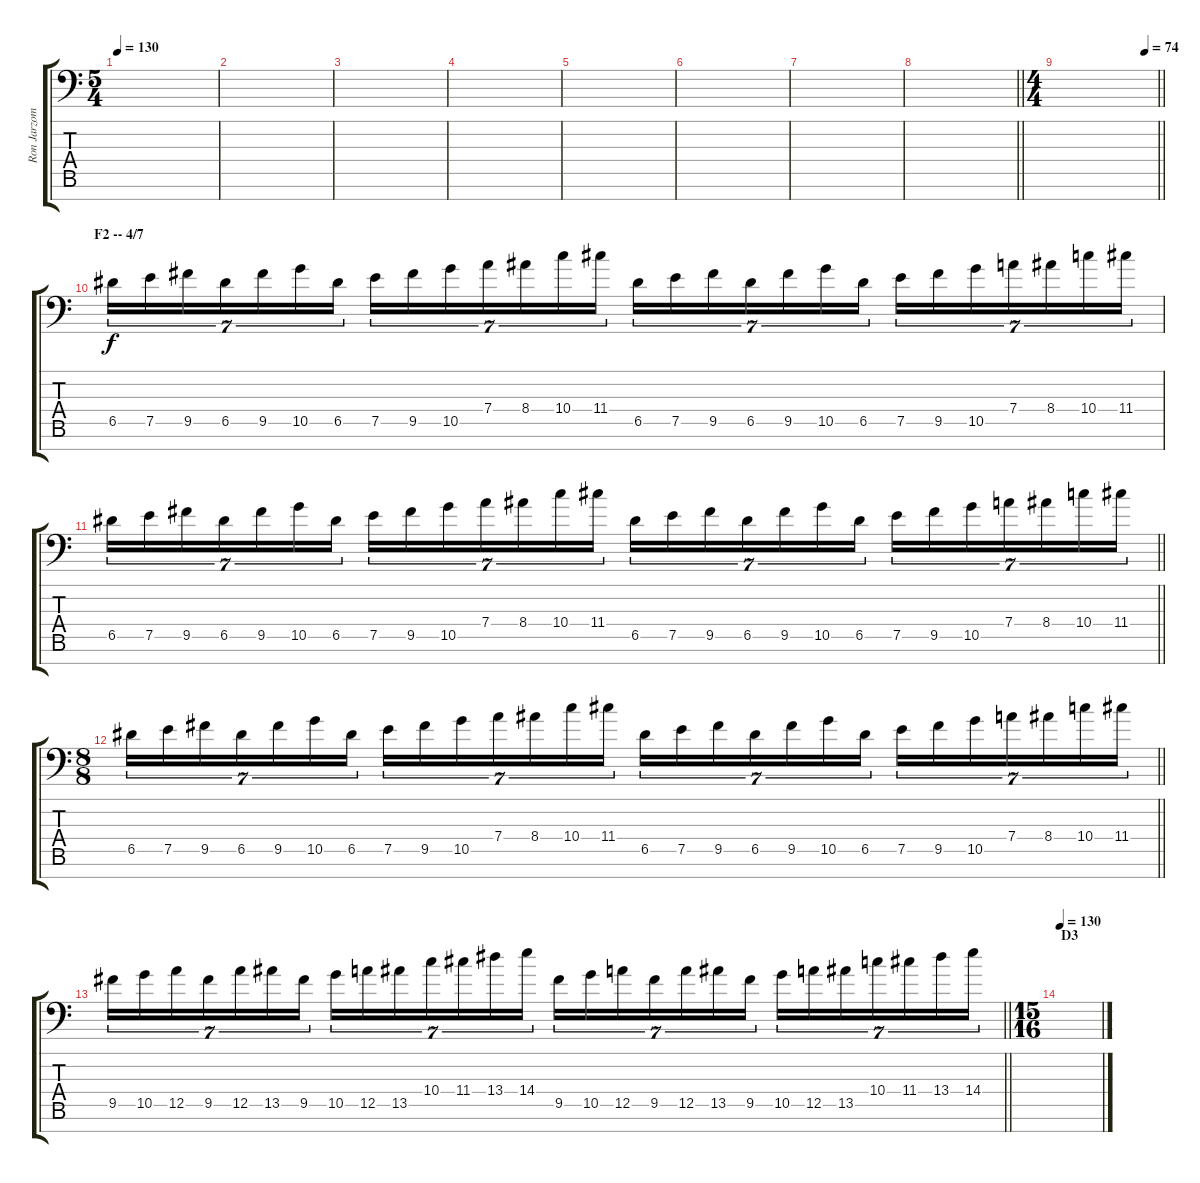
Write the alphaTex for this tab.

\track ("Ron Jarzombek Rhythm 1" "Ron Jarzom") {instrument acousticguitarnylon}
\staff {score tabs}
\tuning (E4 B3 G3 D3 A2 E2 A1) {hide}
\ts (5 4)
\tempo 130
\clef f4
\ks c
|
|
|
|
|
|
|
\barLineRight lightlight
|
\ts (4 4)
\tempo (74 0.875)
\barLineRight lightlight
|
\section ("" "F2 -- 4/7")
6.5.16{tu (7 4) dy f} 7.5.16{tu (7 4)} 9.5.16{tu (7 4)} 6.5.16{tu (7 4)} 9.5.16{tu (7 4)} 10.5.16{tu (7 4)} 6.5.16{tu (7 4)} 7.5.16{tu (7 4)} 9.5.16{tu (7 4)} 10.5.16{tu (7 4)} 7.4.16{tu (7 4)} 8.4.16{tu (7 4)} 10.4.16{tu (7 4)} 11.4.16{tu (7 4)} 6.5.16{tu (7 4)} 7.5.16{tu (7 4)} 9.5.16{tu (7 4)} 6.5.16{tu (7 4)} 9.5.16{tu (7 4)} 10.5.16{tu (7 4)} 6.5.16{tu (7 4)} 7.5.16{tu (7 4)} 9.5.16{tu (7 4)} 10.5.16{tu (7 4)} 7.4.16{tu (7 4)} 8.4.16{tu (7 4)} 10.4.16{tu (7 4)} 11.4.16{tu (7 4)} |
\barLineRight lightlight
6.5.16{tu (7 4)} 7.5.16{tu (7 4)} 9.5.16{tu (7 4)} 6.5.16{tu (7 4)} 9.5.16{tu (7 4)} 10.5.16{tu (7 4)} 6.5.16{tu (7 4)} 7.5.16{tu (7 4)} 9.5.16{tu (7 4)} 10.5.16{tu (7 4)} 7.4.16{tu (7 4)} 8.4.16{tu (7 4)} 10.4.16{tu (7 4)} 11.4.16{tu (7 4)} 6.5.16{tu (7 4)} 7.5.16{tu (7 4)} 9.5.16{tu (7 4)} 6.5.16{tu (7 4)} 9.5.16{tu (7 4)} 10.5.16{tu (7 4)} 6.5.16{tu (7 4)} 7.5.16{tu (7 4)} 9.5.16{tu (7 4)} 10.5.16{tu (7 4)} 7.4.16{tu (7 4)} 8.4.16{tu (7 4)} 10.4.16{tu (7 4)} 11.4.16{tu (7 4)} |
\ts (8 8)
\barLineRight lightlight
6.5.16{tu (7 4)} 7.5.16{tu (7 4)} 9.5.16{tu (7 4)} 6.5.16{tu (7 4)} 9.5.16{tu (7 4)} 10.5.16{tu (7 4)} 6.5.16{tu (7 4)} 7.5.16{tu (7 4)} 9.5.16{tu (7 4)} 10.5.16{tu (7 4)} 7.4.16{tu (7 4)} 8.4.16{tu (7 4)} 10.4.16{tu (7 4)} 11.4.16{tu (7 4)} 6.5.16{tu (7 4)} 7.5.16{tu (7 4)} 9.5.16{tu (7 4)} 6.5.16{tu (7 4)} 9.5.16{tu (7 4)} 10.5.16{tu (7 4)} 6.5.16{tu (7 4)} 7.5.16{tu (7 4)} 9.5.16{tu (7 4)} 10.5.16{tu (7 4)} 7.4.16{tu (7 4)} 8.4.16{tu (7 4)} 10.4.16{tu (7 4)} 11.4.16{tu (7 4)} |
\barLineRight lightlight
9.5.16{tu (7 4)} 10.5.16{tu (7 4)} 12.5.16{tu (7 4)} 9.5.16{tu (7 4)} 12.5.16{tu (7 4)} 13.5.16{tu (7 4)} 9.5.16{tu (7 4)} 10.5.16{tu (7 4)} 12.5.16{tu (7 4)} 13.5.16{tu (7 4)} 10.4.16{tu (7 4)} 11.4.16{tu (7 4)} 13.4.16{tu (7 4)} 14.4.16{tu (7 4)} 9.5.16{tu (7 4)} 10.5.16{tu (7 4)} 12.5.16{tu (7 4)} 9.5.16{tu (7 4)} 12.5.16{tu (7 4)} 13.5.16{tu (7 4)} 9.5.16{tu (7 4)} 10.5.16{tu (7 4)} 12.5.16{tu (7 4)} 13.5.16{tu (7 4)} 10.4.16{tu (7 4)} 11.4.16{tu (7 4)} 13.4.16{tu (7 4)} 14.4.16{tu (7 4)} |
\ts (15 16)
\section ("" "D3")
\tempo 130
